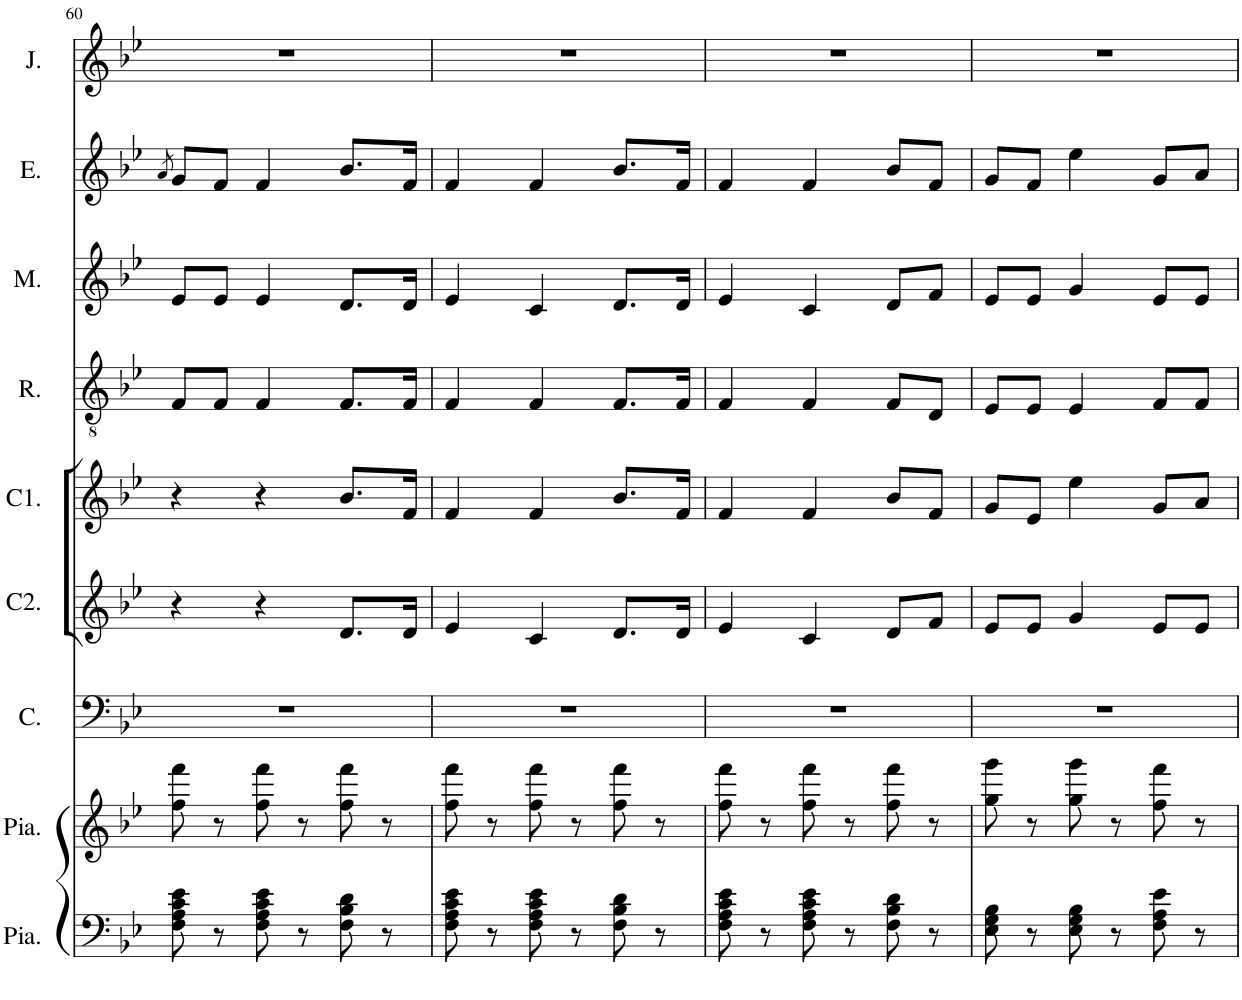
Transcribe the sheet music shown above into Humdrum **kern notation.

**kern	**kern	**kern	**kern	**kern	**kern	**kern	**kern	**kern
*part9	*part8	*part7	*part6	*part5	*part4	*part3	*part2	*part1
*staff9	*staff8	*staff7	*staff6	*staff5	*staff4	*staff3	*staff2	*staff1
*I"Piano	*I"Piano	*I"commissionnaire	*I"Choeur2	*I"Choeur1	*I"Raphaël	*I"Mariette	*I"Emma	*I"Jeanne
*I'Pia.	*I'Pia.	*I'C.	*I'C2.	*I'C1.	*I'R.	*I'M.	*I'E.	*I'J.
!!LO:PB:g=z
*clefF4	*clefG2	*clefF4	*clefG2	*clefG2	*clefGv2	*clefG2	*clefG2	*clefG2
*	*	*Trd12c21	*	*	*Trd1c2	*Trd4c7	*Trd1c2	*
*k[b-e-]	*k[b-e-]	*k[b-e-]	*k[b-e-]	*k[b-e-]	*k[b-e-]	*k[b-e-]	*k[b-e-]	*k[b-e-]
*M3/4	*M3/4	*M3/4	*M3/4	*M3/4	*M3/4	*M3/4	*M3/4	*M3/4
=60	=60	=60	=60	=60	=60	=60	=60	=60
.	.	.	.	.	.	.	8qa/	.
8F\ 8A\ 8c\ 8e-\	8ff\ 8fff\	2.r	4r	4r	8F/L	8e-/L	8g/L	2.r
8r	8r	.	.	.	8F/J	8e-/J	8f/J	.
8F\ 8A\ 8c\ 8e-\	8ff\ 8fff\	.	4r	4r	4F/	4e-/	4f/	.
8r	8r	.	.	.	.	.	.	.
8F\ 8B-\ 8d\	8ff\ 8fff\	.	8.d/L	8.b-/L	8.F/L	8.d/L	8.b-/L	.
8r	8r	.	.	.	.	.	.	.
.	.	.	16d/Jk	16f/Jk	16F/Jk	16d/Jk	16f/Jk	.
=61	=61	=61	=61	=61	=61	=61	=61	=61
8F\ 8A\ 8c\ 8e-\	8ff\ 8fff\	2.r	4e-/	4f/	4F/	4e-/	4f/	2.r
8r	8r	.	.	.	.	.	.	.
8F\ 8A\ 8c\ 8e-\	8ff\ 8fff\	.	4c/	4f/	4F/	4c/	4f/	.
8r	8r	.	.	.	.	.	.	.
8F\ 8B-\ 8d\	8ff\ 8fff\	.	8.d/L	8.b-/L	8.F/L	8.d/L	8.b-/L	.
8r	8r	.	.	.	.	.	.	.
.	.	.	16d/Jk	16f/Jk	16F/Jk	16d/Jk	16f/Jk	.
=62	=62	=62	=62	=62	=62	=62	=62	=62
8F\ 8A\ 8c\ 8e-\	8ff\ 8fff\	2.r	4e-/	4f/	4F/	4e-/	4f/	2.r
8r	8r	.	.	.	.	.	.	.
8F\ 8A\ 8c\ 8e-\	8ff\ 8fff\	.	4c/	4f/	4F/	4c/	4f/	.
8r	8r	.	.	.	.	.	.	.
8F\ 8B-\ 8d\	8ff\ 8fff\	.	8d/L	8b-/L	8F/L	8d/L	8b-/L	.
8r	8r	.	8f/J	8f/J	8D/J	8f/J	8f/J	.
=63	=63	=63	=63	=63	=63	=63	=63	=63
8E-\ 8G\ 8B-\	8gg\ 8ggg\	2.r	8e-/L	8g/L	8E-/L	8e-/L	8g/L	2.r
8r	8r	.	8e-/J	8e-/J	8E-/J	8e-/J	8f/J	.
8E-\ 8G\ 8B-\	8gg\ 8ggg\	.	4g/	4ee-\	4E-/	4g/	4ee-\	.
8r	8r	.	.	.	.	.	.	.
8F\ 8A\ 8e-\	8ff\ 8fff\	.	8e-/L	8g/L	8F/L	8e-/L	8g/L	.
8r	8r	.	8e-/J	8a/J	8F/J	8e-/J	8a/J	.
=	=	=	=	=	=	=	=	=
*-	*-	*-	*-	*-	*-	*-	*-	*-
